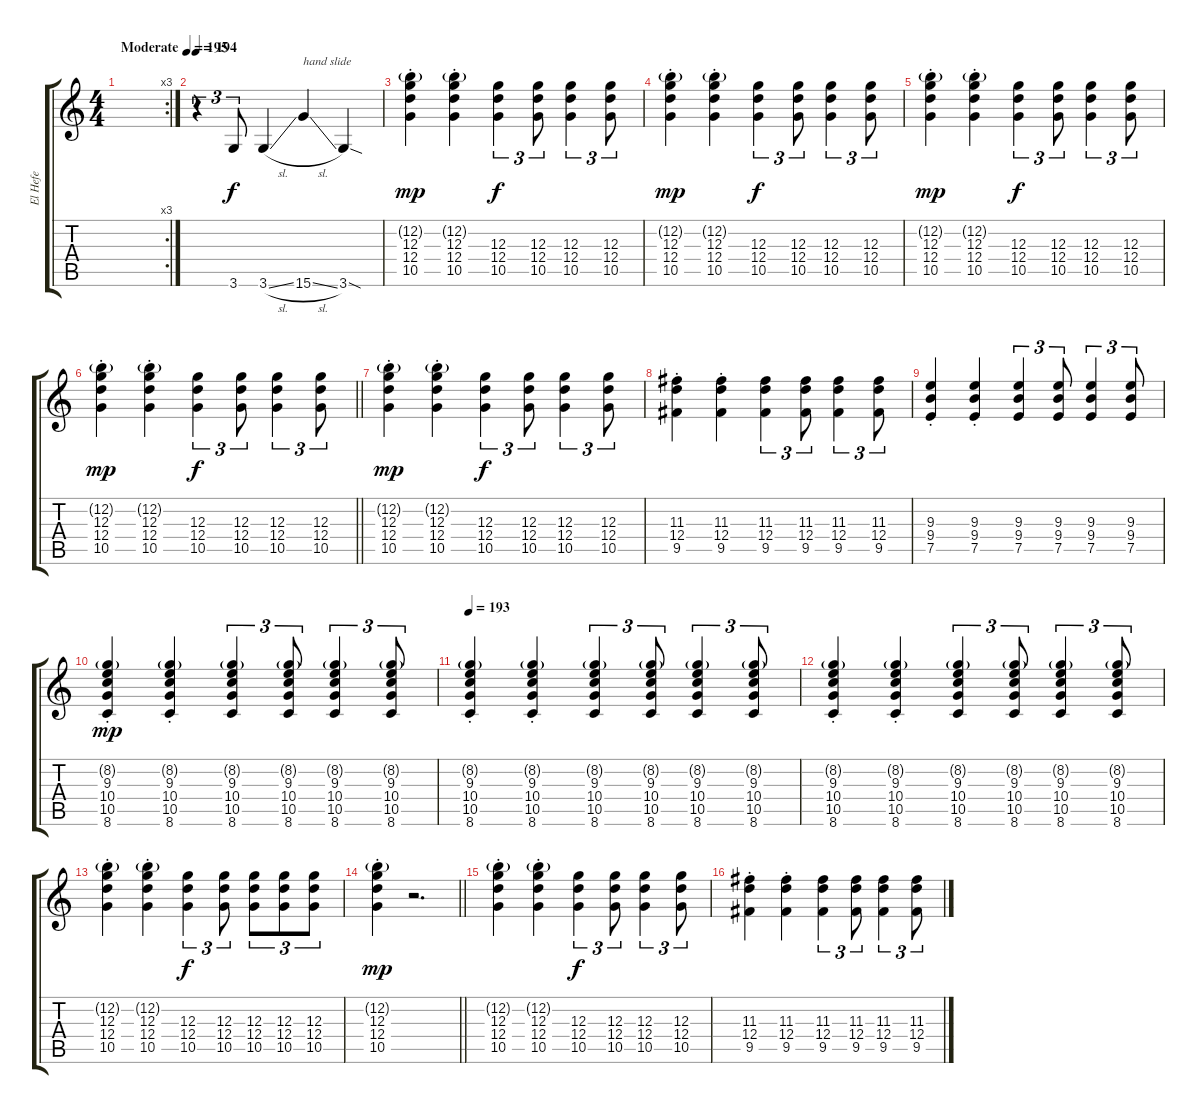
\track ("El Hefe" "El Hefe") {instrument distortionguitar}
\staff {score tabs}
\tuning (E4 B3 G3 D3 A2 E2) {hide}
\rc 3
\ts (4 4)
\tempo (195 "Moderate")
\clef g2
\ks c
|
\tempo 194
r.4{tu (3 2)} 3.6.8{tu (3 2)} 3.6{sl}.4 15.6{sl}.4{txt "hand slide"} 3.6{sod}.4 |
(12.2{g st} 12.3{st} 12.4{st} 10.5{st}).4{dy mp} (12.2{g st} 12.3{st} 12.4{st} 10.5{st}).4 (12.3 12.4 10.5).4{tu (3 2) dy f} (12.3 12.4 10.5).8{tu (3 2)} (12.3 12.4 10.5).4{tu (3 2)} (12.3 12.4 10.5).8{tu (3 2)} |
(12.2{g st} 12.3{st} 12.4{st} 10.5{st}).4{dy mp} (12.2{g st} 12.3{st} 12.4{st} 10.5{st}).4 (12.3 12.4 10.5).4{tu (3 2) dy f} (12.3 12.4 10.5).8{tu (3 2)} (12.3 12.4 10.5).4{tu (3 2)} (12.3 12.4 10.5).8{tu (3 2)} |
(12.2{g st} 12.3{st} 12.4{st} 10.5{st}).4{dy mp} (12.2{g st} 12.3{st} 12.4{st} 10.5{st}).4 (12.3 12.4 10.5).4{tu (3 2) dy f} (12.3 12.4 10.5).8{tu (3 2)} (12.3 12.4 10.5).4{tu (3 2)} (12.3 12.4 10.5).8{tu (3 2)} |
\barLineRight lightlight
(12.2{g st} 12.3{st} 12.4{st} 10.5{st}).4{dy mp} (12.2{g st} 12.3{st} 12.4{st} 10.5{st}).4 (12.3 12.4 10.5).4{tu (3 2) dy f} (12.3 12.4 10.5).8{tu (3 2)} (12.3 12.4 10.5).4{tu (3 2)} (12.3 12.4 10.5).8{tu (3 2)} |
\section ("" "")
(12.2{g st} 12.3{st} 12.4{st} 10.5{st}).4{dy mp} (12.2{g st} 12.3{st} 12.4{st} 10.5{st}).4 (12.3 12.4 10.5).4{tu (3 2) dy f} (12.3 12.4 10.5).8{tu (3 2)} (12.3 12.4 10.5).4{tu (3 2)} (12.3 12.4 10.5).8{tu (3 2)} |
(11.3{st} 12.4{st} 9.5{st}).4 (11.3{st} 12.4{st} 9.5{st}).4 (11.3 12.4 9.5).4{tu (3 2)} (11.3 12.4 9.5).8{tu (3 2)} (11.3 12.4 9.5).4{tu (3 2)} (11.3 12.4 9.5).8{tu (3 2)} |
(9.3{st} 9.4{st} 7.5{st}).4 (9.3{st} 9.4{st} 7.5{st}).4 (9.3 9.4 7.5).4{tu (3 2)} (9.3 9.4 7.5).8{tu (3 2)} (9.3 9.4 7.5).4{tu (3 2)} (9.3 9.4 7.5).8{tu (3 2)} |
(8.2{g st} 9.3{st} 10.4{st} 10.5{st} 8.6{st}).4{dy mp} (8.2{g st} 9.3{st} 10.4{st} 10.5{st} 8.6{st}).4 (8.2{g} 9.3 10.4 10.5 8.6).4{tu (3 2)} (8.2{g} 9.3 10.4 10.5 8.6).8{tu (3 2)} (8.2{g} 9.3 10.4 10.5 8.6).4{tu (3 2)} (8.2{g} 9.3 10.4 10.5 8.6).8{tu (3 2)} |
\tempo 193
(8.2{g st} 9.3{st} 10.4{st} 10.5{st} 8.6{st}).4 (8.2{g st} 9.3{st} 10.4{st} 10.5{st} 8.6{st}).4 (8.2{g} 9.3 10.4 10.5 8.6).4{tu (3 2)} (8.2{g} 9.3 10.4 10.5 8.6).8{tu (3 2)} (8.2{g} 9.3 10.4 10.5 8.6).4{tu (3 2)} (8.2{g} 9.3 10.4 10.5 8.6).8{tu (3 2)} |
(8.2{g st} 9.3{st} 10.4{st} 10.5{st} 8.6{st}).4 (8.2{g st} 9.3{st} 10.4{st} 10.5{st} 8.6{st}).4 (8.2{g} 9.3 10.4 10.5 8.6).4{tu (3 2)} (8.2{g} 9.3 10.4 10.5 8.6).8{tu (3 2)} (8.2{g} 9.3 10.4 10.5 8.6).4{tu (3 2)} (8.2{g} 9.3 10.4 10.5 8.6).8{tu (3 2)} |
(12.2{g st} 12.3{st} 12.4{st} 10.5{st}).4 (12.2{g st} 12.3{st} 12.4{st} 10.5{st}).4 (12.3 12.4 10.5).4{tu (3 2) dy f} (12.3 12.4 10.5).8{tu (3 2)} (12.3 12.4 10.5).8{tu (3 2)} (12.3 12.4 10.5).8{tu (3 2)} (12.3 12.4 10.5).8{tu (3 2)} |
\barLineRight lightlight
(12.2{g st} 12.3{st} 12.4{st} 10.5{st}).4{dy mp} r.2{d} |
\section ("" "")
(12.2{g st} 12.3{st} 12.4{st} 10.5{st}).4 (12.2{g st} 12.3{st} 12.4{st} 10.5{st}).4 (12.3 12.4 10.5).4{tu (3 2) dy f} (12.3 12.4 10.5).8{tu (3 2)} (12.3 12.4 10.5).4{tu (3 2)} (12.3 12.4 10.5).8{tu (3 2)} |
(11.3{st} 12.4{st} 9.5{st}).4 (11.3{st} 12.4{st} 9.5{st}).4 (11.3 12.4 9.5).4{tu (3 2)} (11.3 12.4 9.5).8{tu (3 2)} (11.3 12.4 9.5).4{tu (3 2)} (11.3 12.4 9.5).8{tu (3 2)}
